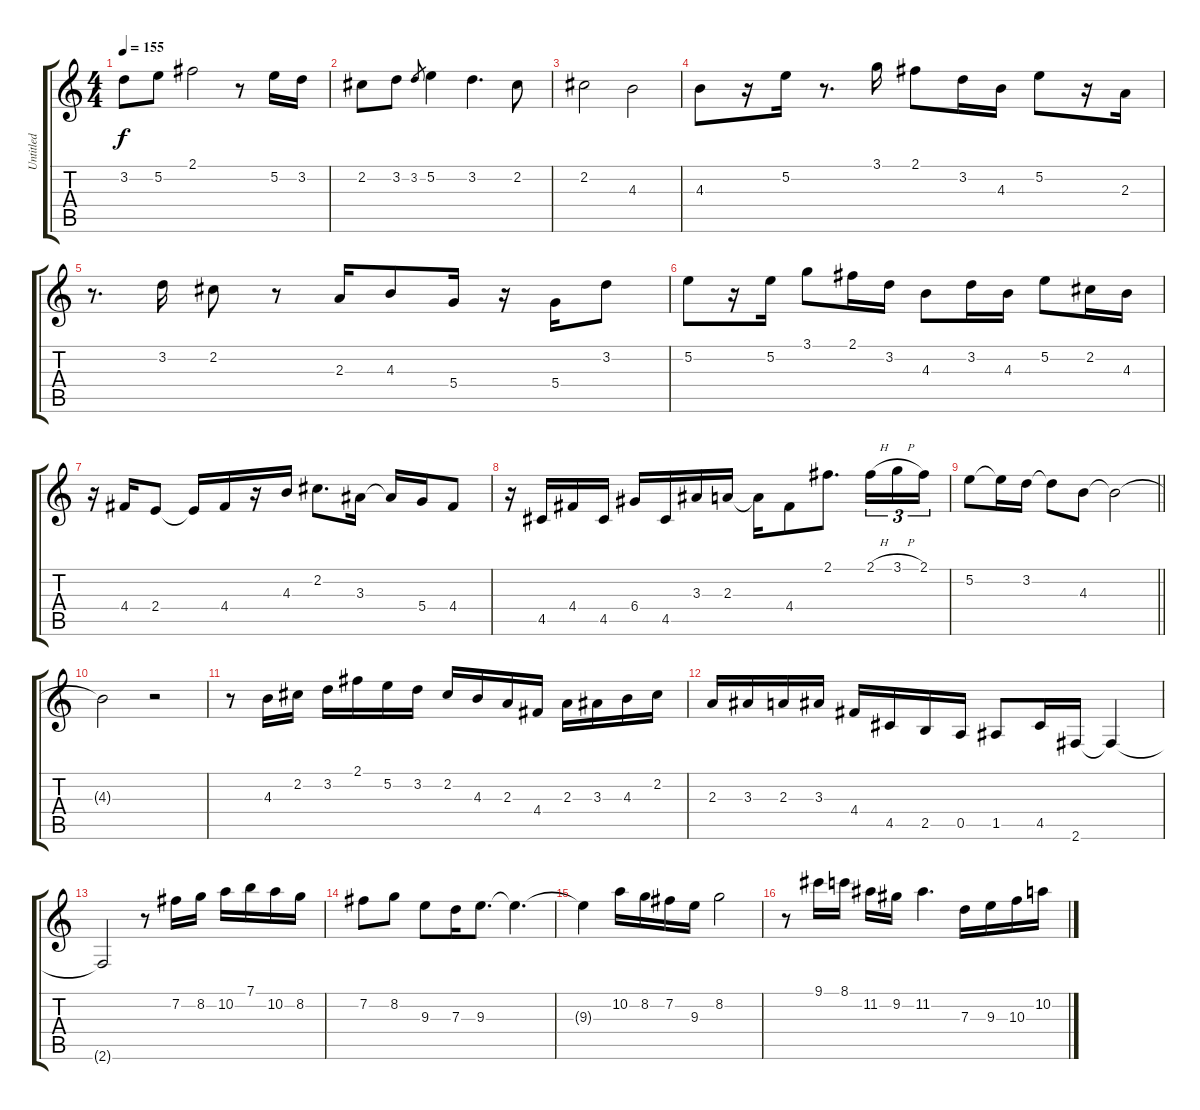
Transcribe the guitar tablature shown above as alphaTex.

\track ("Untitled" "Untitled") {instrument acousticguitarsteel}
\staff {score tabs}
\tuning (E4 B3 G3 D3 A2 E2) {hide}
\ts (4 4)
\tempo 155
\clef g2
\ks c
3.2.8{dy f} 5.2.8 2.1.2 r.8 5.2.16 3.2.16 |
2.2.8 3.2.8 3.2.8{gr} 5.2.4 3.2.4{d} 2.2.8 |
2.2.2 4.3.2 |
4.3.8 r.16 5.2.16 r.8{d} 3.1.16 2.1.8 3.2.16 4.3.16 5.2.8 r.16 2.3.16 |
r.8{d} 3.2.16 2.2.8 r.8 2.3.16 4.3.8 5.4.16 r.16 5.4.16 3.2.8 |
5.2.8 r.16 5.2.16 3.1.8 2.1.16 3.2.16 4.3.8 3.2.16 4.3.16 5.2.8 2.2.16 4.3.16 |
r.16 4.4.16 2.4.8 2.4{t}.16 4.4.16 r.16 4.3.16 2.2.8{d} 3.3.16 3.3{t}.16 5.4.16 4.4.8 |
r.16 4.5.16 4.4.16 4.5.16 6.4.16 4.5.16 3.3.16 2.3.16 2.3{t}.16 4.4.8 2.1.8{d} 2.1{h}.16{tu (3 2)} 3.1{h}.16{tu (3 2)} 2.1.16{tu (3 2)} |
\barLineRight lightlight
5.2.8 5.2{t}.16 3.2.16 3.2{t}.8 4.3.8 4.3{t}.2 |
4.3{t}.2 r.2 |
r.8 4.3.16 2.2.16 3.2.16 2.1.16 5.2.16 3.2.16 2.2.16 4.3.16 2.3.16 4.4.16 2.3.16 3.3.16 4.3.16 2.2.16 |
2.3.16 3.3.16 2.3.16 3.3.16 4.4.16 4.5.16 2.5.16 0.5.16 1.5.8 4.5.16 2.6.16 2.6{t}.4 |
2.6{t}.2 r.8 7.2.16 8.2.16 10.2.16 7.1.16 10.2.16 8.2.16 |
7.2.8 8.2.8 9.3.8 7.3.16 9.3.8{d} 9.3{t}.4{d} |
9.3{t}.4 10.2.16 8.2.16 7.2.16 9.3.16 8.2.2 |
r.8 9.1.16 8.1.16 11.2.16 9.2.16 11.2.4{d} 7.3.16 9.3.16 10.3.16 10.2.16
